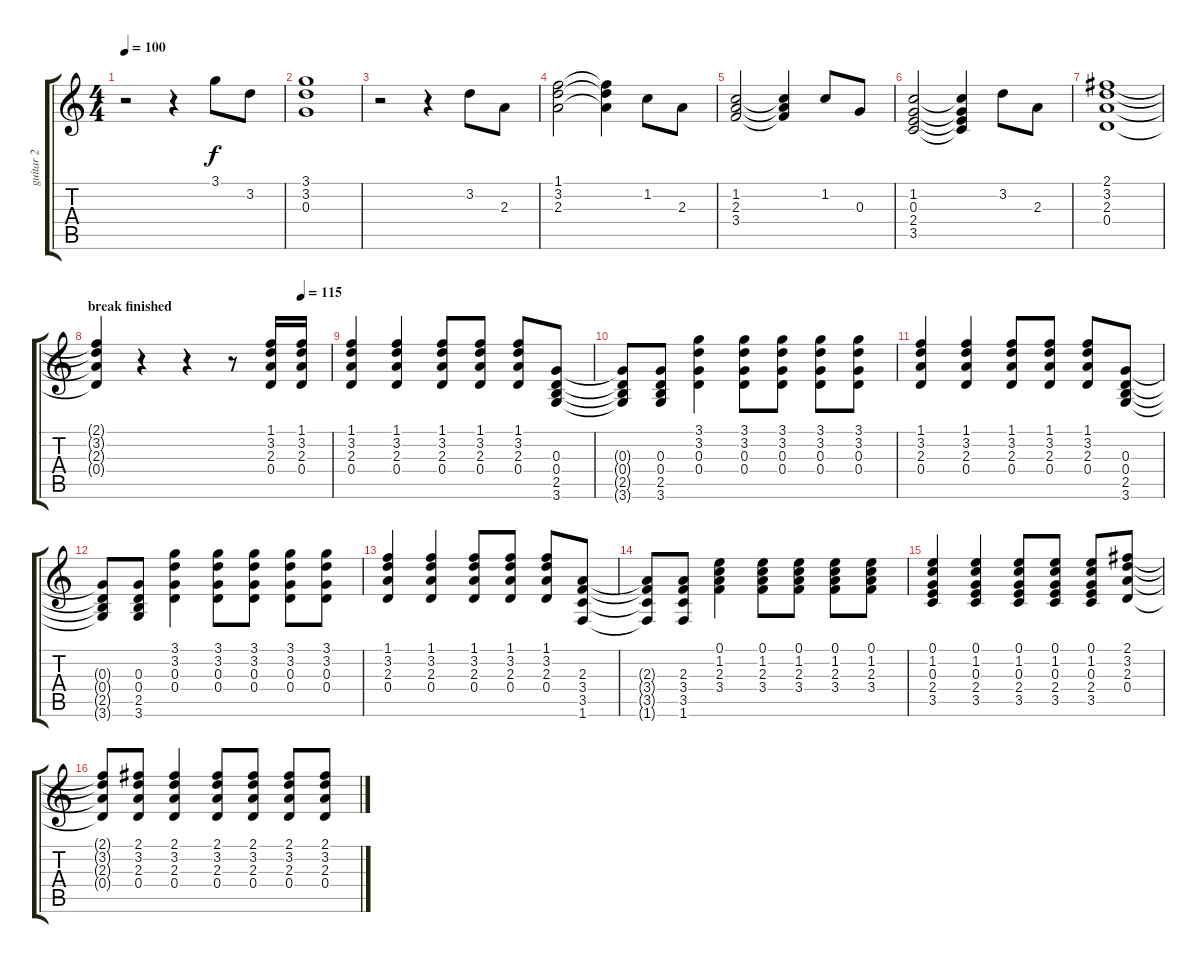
\track ("guitar 2" "guitar 2") {instrument acousticguitarsteel}
\staff {score tabs}
\tuning (E4 B3 G3 D3 A2 E2) {hide}
\ts (4 4)
\tempo 100
\clef g2
\ks c
r.2{dy f} r.4 3.1.8 3.2.8 |
(3.1 3.2 0.3).1 |
r.2 r.4 3.2.8 2.3.8 |
(1.1 3.2 2.3).2 (1.1{t} 3.2{t} 2.3{t}).4 1.2.8 2.3.8 |
(1.2 2.3 3.4).2 (1.2{t} 2.3{t} 3.4{t}).4 1.2.8 0.3.8 |
(1.2 0.3 2.4 3.5).2 (1.2{t} 0.3{t} 2.4{t} 3.5{t}).4 3.2.8 2.3.8 |
(2.1 3.2 2.3 0.4).1 |
\section ("" "break finished")
\tempo (115 0.875)
(2.1{t} 3.2{t} 2.3{t} 0.4{t}).4 r.4 r.4 r.8 (1.1 3.2 2.3 0.4).16 (1.1 3.2 2.3 0.4).16 |
(1.1 3.2 2.3 0.4).4 (1.1 3.2 2.3 0.4).4 (1.1 3.2 2.3 0.4).8 (1.1 3.2 2.3 0.4).8 (1.1 3.2 2.3 0.4).8 (0.3 0.4 2.5 3.6).8 |
(0.3{t} 0.4{t} 2.5{t} 3.6{t}).8 (0.3 0.4 2.5 3.6).8 (3.1 3.2 0.3 0.4).4 (3.1 3.2 0.3 0.4).8 (3.1 3.2 0.3 0.4).8 (3.1 3.2 0.3 0.4).8 (3.1 3.2 0.3 0.4).8 |
(1.1 3.2 2.3 0.4).4 (1.1 3.2 2.3 0.4).4 (1.1 3.2 2.3 0.4).8 (1.1 3.2 2.3 0.4).8 (1.1 3.2 2.3 0.4).8 (0.3 0.4 2.5 3.6).8 |
(0.3{t} 0.4{t} 2.5{t} 3.6{t}).8 (0.3 0.4 2.5 3.6).8 (3.1 3.2 0.3 0.4).4 (3.1 3.2 0.3 0.4).8 (3.1 3.2 0.3 0.4).8 (3.1 3.2 0.3 0.4).8 (3.1 3.2 0.3 0.4).8 |
(1.1 3.2 2.3 0.4).4 (1.1 3.2 2.3 0.4).4 (1.1 3.2 2.3 0.4).8 (1.1 3.2 2.3 0.4).8 (1.1 3.2 2.3 0.4).8 (2.3 3.4 3.5 1.6).8 |
(2.3{t} 3.4{t} 3.5{t} 1.6{t}).8 (2.3 3.4 3.5 1.6).8 (0.1 1.2 2.3 3.4).4 (0.1 1.2 2.3 3.4).8 (0.1 1.2 2.3 3.4).8 (0.1 1.2 2.3 3.4).8 (0.1 1.2 2.3 3.4).8 |
(0.1 1.2 0.3 2.4 3.5).4 (0.1 1.2 0.3 2.4 3.5).4 (0.1 1.2 0.3 2.4 3.5).8 (0.1 1.2 0.3 2.4 3.5).8 (0.1 1.2 0.3 2.4 3.5).8 (2.1 3.2 2.3 0.4).8 |
(2.1{t} 3.2{t} 2.3{t} 0.4{t}).8 (2.1 3.2 2.3 0.4).8 (2.1 3.2 2.3 0.4).4 (2.1 3.2 2.3 0.4).8 (2.1 3.2 2.3 0.4).8 (2.1 3.2 2.3 0.4).8 (2.1 3.2 2.3 0.4).8
